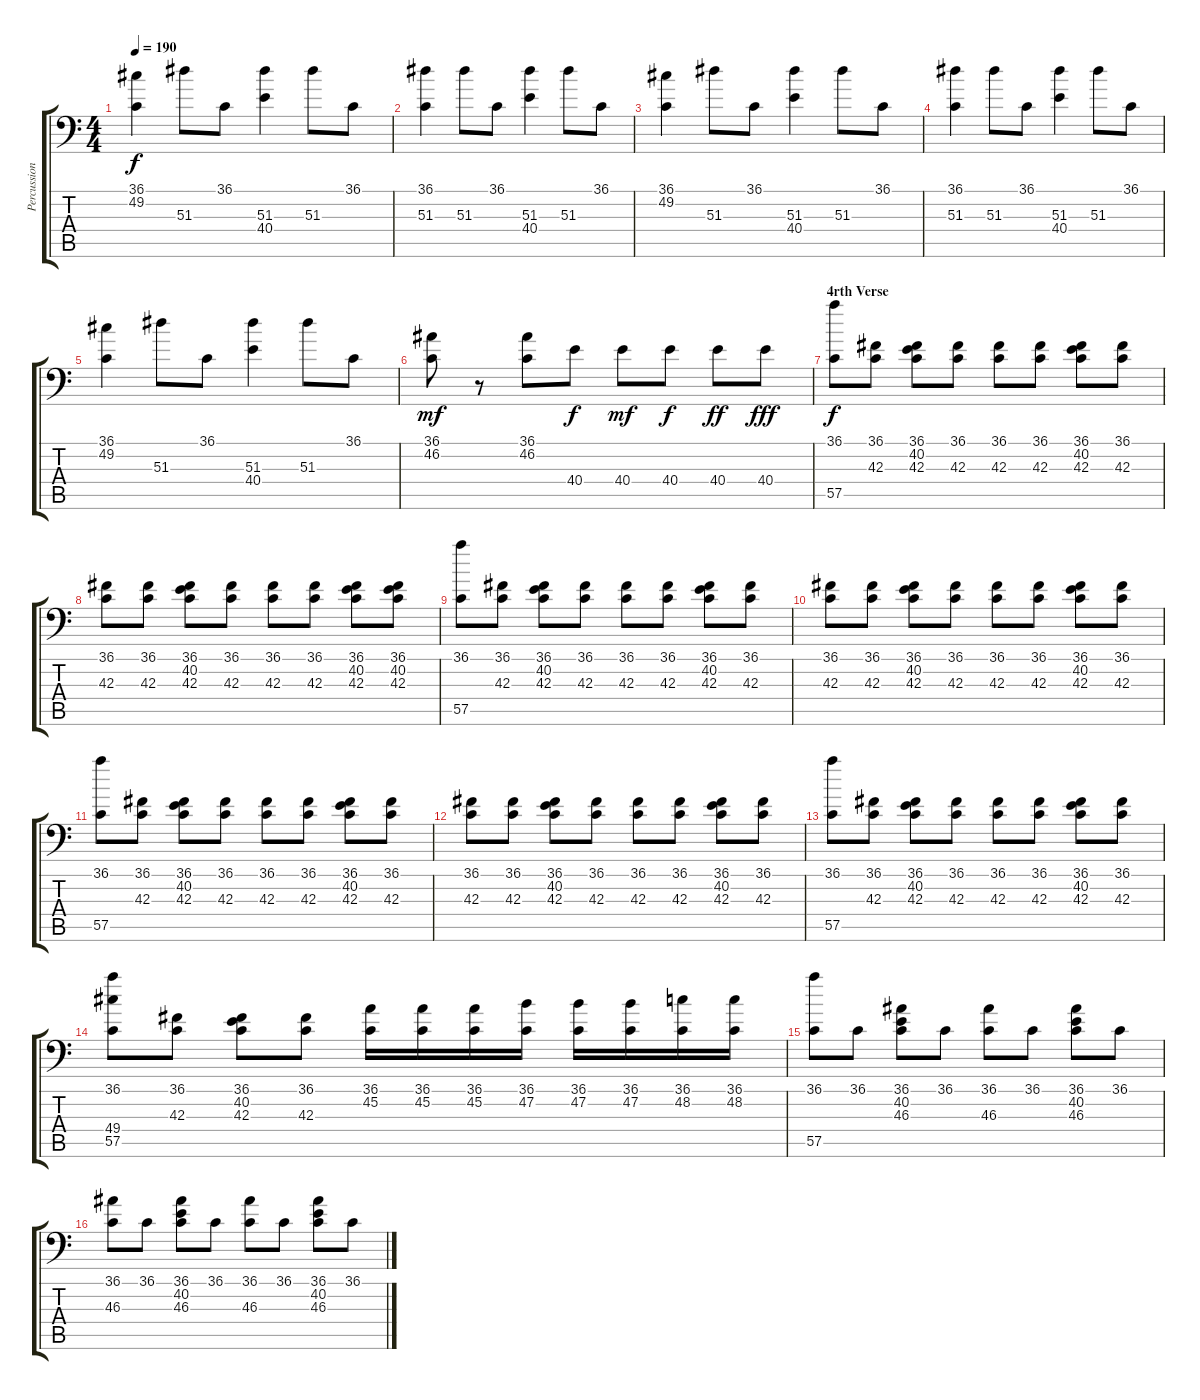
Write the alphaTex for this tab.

\track ("Percussions (Drums)" "Percussion") {instrument acousticgrandpiano}
\staff {score tabs}
\tuning (C-1 C-1 C-1 C-1 C-1 C-1) {hide}
\ts (4 4)
\tempo 190
\clef f4
\ks c
(36.1 49.2).4{dy f} 51.3.8 36.1.8 (51.3 40.4).4 51.3.8 36.1.8 |
(36.1 51.3).4 51.3.8 36.1.8 (51.3 40.4).4 51.3.8 36.1.8 |
(36.1 49.2).4 51.3.8 36.1.8 (51.3 40.4).4 51.3.8 36.1.8 |
(36.1 51.3).4 51.3.8 36.1.8 (51.3 40.4).4 51.3.8 36.1.8 |
(36.1 49.2).4 51.3.8 36.1.8 (51.3 40.4).4 51.3.8 36.1.8 |
(36.1 46.2).8{dy mf} r.8 (36.1 46.2).8 40.4.8{dy f} 40.4.8{dy mf} 40.4.8{dy f} 40.4.8{dy ff} 40.4.8{dy fff} |
\section ("" "4rth Verse")
(36.1 57.5).8{dy f} (36.1 42.3).8 (36.1 40.2 42.3).8 (36.1 42.3).8 (36.1 42.3).8 (36.1 42.3).8 (36.1 40.2 42.3).8 (36.1 42.3).8 |
(36.1 42.3).8 (36.1 42.3).8 (36.1 40.2 42.3).8 (36.1 42.3).8 (36.1 42.3).8 (36.1 42.3).8 (36.1 40.2 42.3).8 (36.1 40.2 42.3).8 |
(36.1 57.5).8 (36.1 42.3).8 (36.1 40.2 42.3).8 (36.1 42.3).8 (36.1 42.3).8 (36.1 42.3).8 (36.1 40.2 42.3).8 (36.1 42.3).8 |
(36.1 42.3).8 (36.1 42.3).8 (36.1 40.2 42.3).8 (36.1 42.3).8 (36.1 42.3).8 (36.1 42.3).8 (36.1 40.2 42.3).8 (36.1 42.3).8 |
(36.1 57.5).8 (36.1 42.3).8 (36.1 40.2 42.3).8 (36.1 42.3).8 (36.1 42.3).8 (36.1 42.3).8 (36.1 40.2 42.3).8 (36.1 42.3).8 |
(36.1 42.3).8 (36.1 42.3).8 (36.1 40.2 42.3).8 (36.1 42.3).8 (36.1 42.3).8 (36.1 42.3).8 (36.1 40.2 42.3).8 (36.1 42.3).8 |
(36.1 57.5).8 (36.1 42.3).8 (36.1 40.2 42.3).8 (36.1 42.3).8 (36.1 42.3).8 (36.1 42.3).8 (36.1 40.2 42.3).8 (36.1 42.3).8 |
(36.1 49.4 57.5).8 (36.1 42.3).8 (36.1 40.2 42.3).8 (36.1 42.3).8 (36.1 45.2).16 (36.1 45.2).16 (36.1 45.2).16 (36.1 47.2).16 (36.1 47.2).16 (36.1 47.2).16 (36.1 48.2).16 (36.1 48.2).16 |
(36.1 57.5).8 36.1.8 (36.1 40.2 46.3).8 36.1.8 (36.1 46.3).8 36.1.8 (36.1 40.2 46.3).8 36.1.8 |
(36.1 46.3).8 36.1.8 (36.1 40.2 46.3).8 36.1.8 (36.1 46.3).8 36.1.8 (36.1 40.2 46.3).8 36.1.8
